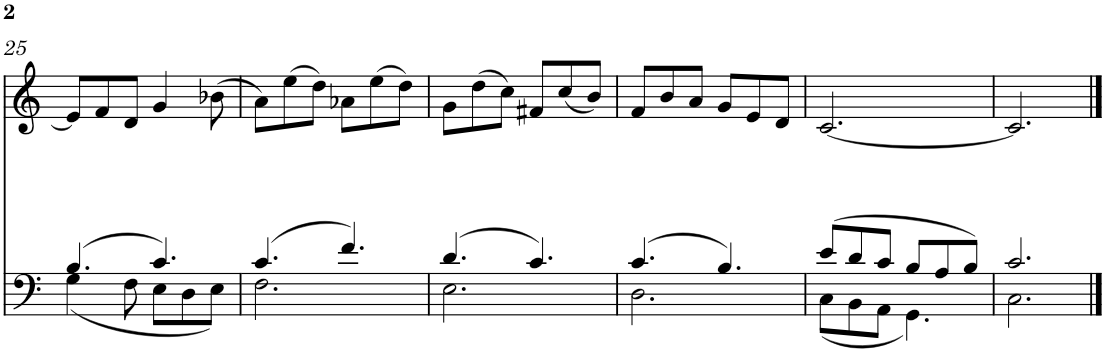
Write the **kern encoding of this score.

**kern	**kern
*part2	*part1
*staff2	*staff1
*I"Arpa	*I"Marimba
*	*I'Mar
!!LO:PB:g=z
*clefF4	*clefG2
*k[]	*k[]
*M6/8	*M6/8
=25	=25
*^	*
(>4.B/	(<4G\	8e/L]
.	.	8f/
.	8F\	8d/J
4.c/)	8E\L	4g/
.	8D\	.
.	8E\J)	(>8b-X\
=26	=26	=26
(>4.c/	2.F\	8a\L)
.	.	(>8ee\
.	.	8dd\J)
4.f/)	.	8a-X\L
.	.	(>8ee\
.	.	8dd\J)
=27	=27	=27
(>4.d/	2.E\	8g\L
.	.	(>8dd\
.	.	8cc\J)
4.c/)	.	8f#X/L
.	.	(<8cc/
.	.	8b/J)
=28	=28	=28
(>4.c/	2.D\	8f/L
.	.	8b/
.	.	8a/J
4.B/)	.	8g/L
.	.	8e/
.	.	8d/J
=29	=29	=29
(>8e/L	(<8C\L	[2.c/
8d/	8BB\	.
8c/J	8AA\J	.
8B/L	4.GG\)	.
8A/	.	.
8B/J)	.	.
=30	=30	=30
2.c/	2.C\	2.c/]
*v	*v	*
==	==
*-	*-
